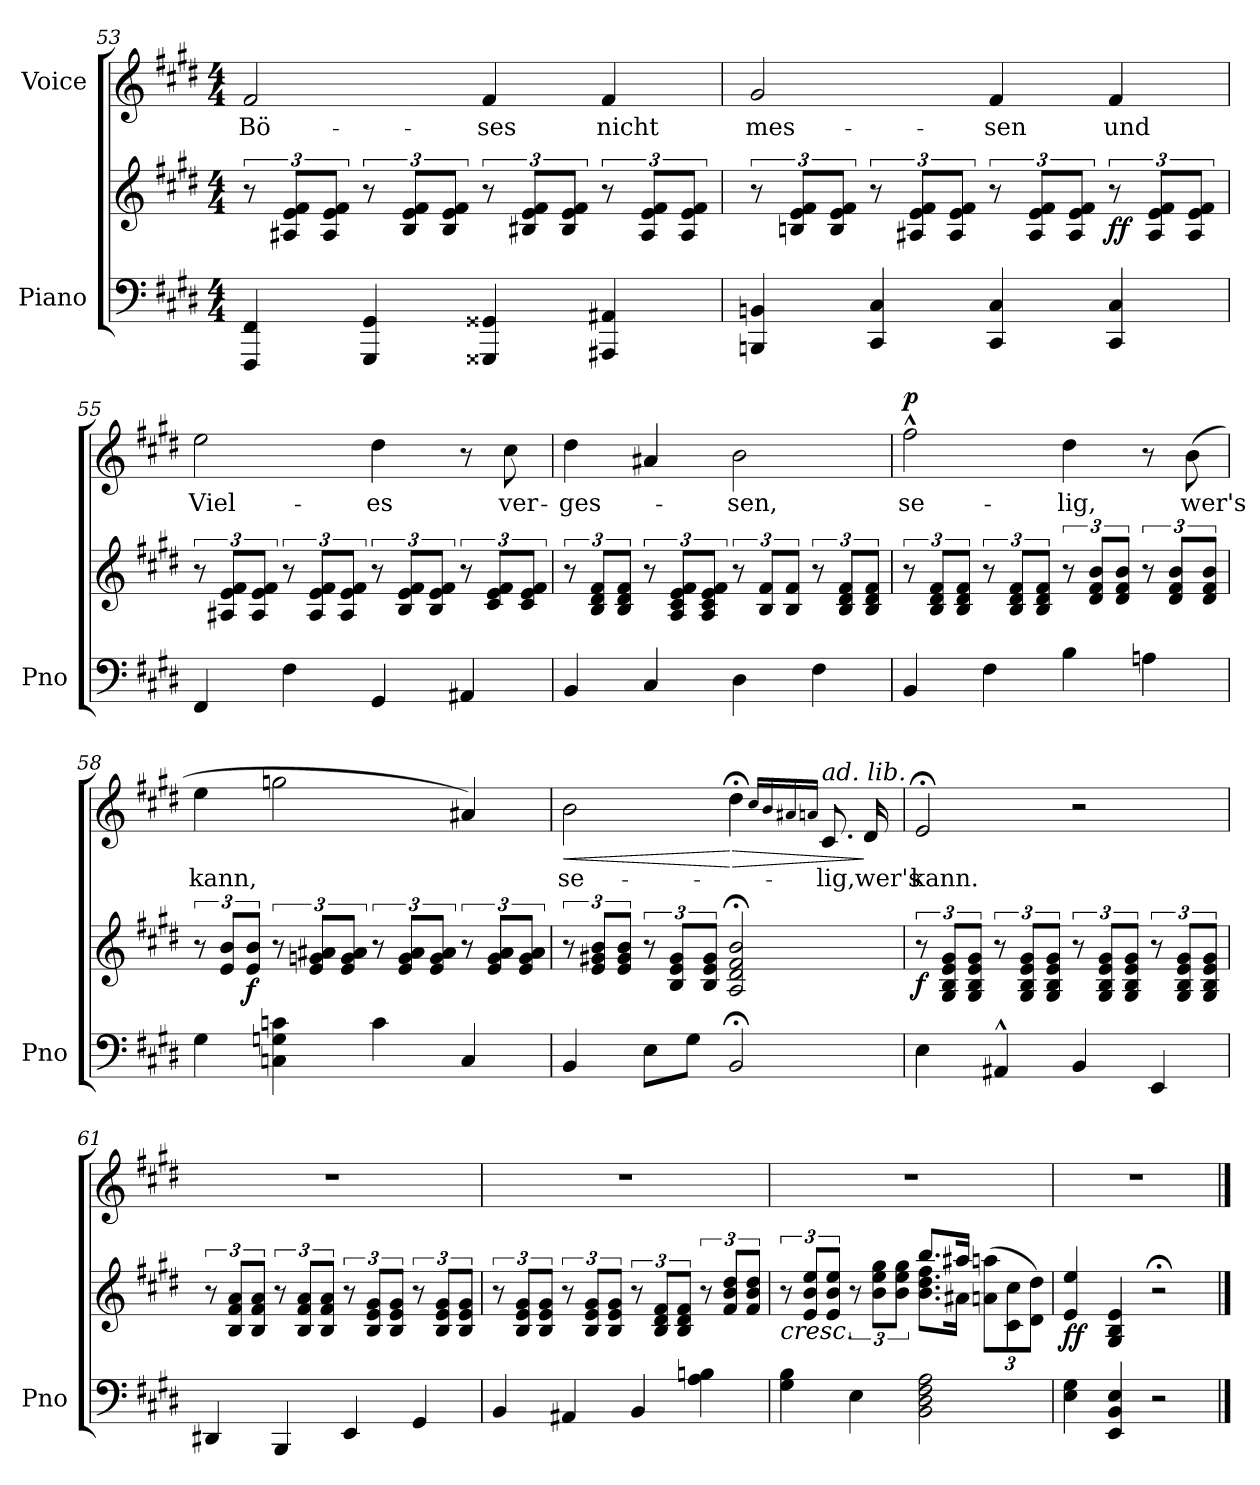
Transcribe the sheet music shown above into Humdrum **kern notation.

**kern	**kern	**dynam	**kern	**text	**dynam
*part2	*part2	*part2	*part1	*part1	*part1
*staff3	*staff2	*staff2/3	*staff1	*staff1	*staff1
*I"Piano	*	*	*I"Voice	*	*
*I'Pno	*	*	*	*	*
*clefF4	*clefG2	*	*clefG2	*	*
*k[f#c#g#d#]	*k[f#c#g#d#]	*	*k[f#c#g#d#]	*	*
*M4/4	*M4/4	*	*M4/4	*	*
=53	=53	=53	=53	=53	=53
!	!	!	!	!LO:LY:b	!
4FFF#/ 4FF#/	12r	.	2f#/	Bö-	.
.	12A#X/ 12e/ 12f#/L	.	.	.	.
.	12A#/ 12e/ 12f#/J	.	.	.	.
4GGG#/ 4GG#/	12r	.	.	.	.
.	12B/ 12e/ 12f#/L	.	.	.	.
.	12B/ 12e/ 12f#/J	.	.	.	.
!	!	!	!	!LO:LY:b	!
4GGG##X/ 4GG##X/	12r	.	4f#/	-ses	.
.	12B#X/ 12e/ 12f#/L	.	.	.	.
.	12B#/ 12e/ 12f#/J	.	.	.	.
!	!	!	!	!LO:LY:b	!
4AAA#X/ 4AA#X/	12r	.	4f#/	nicht	.
.	12A#/ 12e/ 12f#/L	.	.	.	.
.	12A#/ 12e/ 12f#/J	.	.	.	.
=54	=54	=54	=54	=54	=54
!	!	!	!	!LO:LY:b	!
4BBBn/ 4BBn/	12r	.	2g#/	mes-	.
.	12Bn/ 12e/ 12f#/L	.	.	.	.
.	12B/ 12e/ 12f#/J	.	.	.	.
4CC#/ 4C#/	12r	.	.	.	.
.	12A#X/ 12e/ 12f#/L	.	.	.	.
.	12A#/ 12e/ 12f#/J	.	.	.	.
!	!	!	!	!LO:LY:b	!
4CC#/ 4C#/	12r	.	4f#/	-sen	.
.	12A#/ 12e/ 12f#/L	.	.	.	.
.	12A#/ 12e/ 12f#/J	.	.	.	.
!	!	!LO:DY:b	!	!LO:LY:b	!
4CC#/ 4C#/	12r	ff	4f#/	und	.
.	12A#/ 12e/ 12f#/L	.	.	.	.
.	12A#/ 12e/ 12f#/J	.	.	.	.
!!LO:LB:g=z
=55	=55	=55	=55	=55	=55
!	!	!	!	!LO:LY:b	!
4FF#/	12r	.	2ee\	Viel-	.
.	12A#X/ 12e/ 12f#/L	.	.	.	.
.	12A#/ 12e/ 12f#/J	.	.	.	.
4F#\	12r	.	.	.	.
.	12A#/ 12e/ 12f#/L	.	.	.	.
.	12A#/ 12e/ 12f#/J	.	.	.	.
!	!	!	!	!LO:LY:b	!
4GG#/	12r	.	4dd#\	-es	.
.	12B/ 12e/ 12f#/L	.	.	.	.
.	12B/ 12e/ 12f#/J	.	.	.	.
4AA#X/	12r	.	8r	.	.
.	12c#/ 12e/ 12f#/L	.	.	.	.
!	!	!	!	!LO:LY:b	!
.	.	.	8cc#\	ver-	.
.	12c#/ 12e/ 12f#/J	.	.	.	.
=56	=56	=56	=56	=56	=56
!	!	!	!	!LO:LY:b	!
4BB/	12r	.	4dd#\	-ges-	.
.	12B/ 12d#/ 12f#/L	.	.	.	.
.	12B/ 12d#/ 12f#/J	.	.	.	.
4C#/	12r	.	4a#X/	.	.
.	12A/ 12c#/ 12e/ 12f#/L	.	.	.	.
.	12A/ 12c#/ 12e/ 12f#/J	.	.	.	.
!	!	!	!	!LO:LY:b	!
4D#\	12r	.	2b\	-sen,	.
.	12B/ 12f#/L	.	.	.	.
.	12B/ 12f#/J	.	.	.	.
4F#\	12r	.	.	.	.
.	12B/ 12d#/ 12f#/L	.	.	.	.
.	12B/ 12d#/ 12f#/J	.	.	.	.
=57	=57	=57	=57	=57	=57
!	!	!	!	!LO:LY:b	!LO:DY:a
4BB/	12r	.	2ff#^^\	se-	p
.	12B/ 12d#/ 12f#/L	.	.	.	.
.	12B/ 12d#/ 12f#/J	.	.	.	.
4F#\	12r	.	.	.	.
.	12B/ 12d#/ 12f#/L	.	.	.	.
.	12B/ 12d#/ 12f#/J	.	.	.	.
!	!	!	!	!LO:LY:b	!
4B\	12r	.	4dd#\	-lig,	.
.	12d#/ 12f#/ 12b/L	.	.	.	.
.	12d#/ 12f#/ 12b/J	.	.	.	.
4An\	12r	.	8r	.	.
.	12d#/ 12f#/ 12b/L	.	.	.	.
!	!	!	!	!LO:LY:b	!
.	.	.	(>8b\	wer's	.
.	12d#/ 12f#/ 12b/J	.	.	.	.
!!LO:LB:g=z
=58	=58	=58	=58	=58	=58
!	!	!	!	!LO:LY:b	!
4G#\	12r	.	4ee\	kann,	.
.	12e/ 12b/L	.	.	.	.
!	!	!LO:DY:b	!	!	!
.	12e/ 12b/J	f	.	.	.
4Cn\ 4Gn\ 4cn\	12r	.	2ggn\	.	.
.	12e/ 12gn/ 12a#X/L	.	.	.	.
.	12e/ 12g/ 12a#/J	.	.	.	.
4c\	12r	.	.	.	.
.	12e/ 12g/ 12a#/L	.	.	.	.
.	12e/ 12g/ 12a#/J	.	.	.	.
4C/	12r	.	4a#X/)	.	.
.	12e/ 12g/ 12a#/L	.	.	.	.
.	12e/ 12g/ 12a#/J	.	.	.	.
=59	=59	=59	=59	=59	=59
!	!	!	!	!LO:LY:b	!LO:HP:b
4BB/	12r	.	2b\	se-	<
.	12e/ 12g#X/ 12b/L	.	.	.	.
.	12e/ 12g#/ 12b/J	.	.	.	.
8E\L	12r	.	.	.	.
.	12B/ 12e/ 12g#/L	.	.	.	.
8G#\J	.	.	.	.	.
.	12B/ 12e/ 12g#/J	.	.	.	.
!	!	!	!	!	!LO:HP:n=1:b
2BB;/	2A/;< 2d#/;< 2f#/;< 2b/;<	.	4dd#;<\	.	[ >
.	.	.	16qcc#/LL	.	.
.	.	.	16qb/	.	.
.	.	.	16qa#X/	.	.
.	.	.	16qan/JJ	.	.
!	!	!	!LO:TX:a:i:t=ad. lib.	!	!
!	!	!	!	!LO:LY:b	!
.	.	.	8.c#/	-lig,	.
!	!	!	!	!LO:LY:b	!
.	.	.	16d#/	wer's	]
=60	=60	=60	=60	=60	=60
!	!	!LO:DY:b	!	!LO:LY:b	!
4E\	12r	f	2e;</	kann.	.
.	12G#/ 12B/ 12e/ 12g#/L	.	.	.	.
.	12G#/ 12B/ 12e/ 12g#/J	.	.	.	.
4AA#X^^/	12r	.	.	.	.
.	12G#/ 12B/ 12e/ 12g#/L	.	.	.	.
.	12G#/ 12B/ 12e/ 12g#/J	.	.	.	.
4BB/	12r	.	2r	.	.
.	12G#/ 12B/ 12e/ 12g#/L	.	.	.	.
.	12G#/ 12B/ 12e/ 12g#/J	.	.	.	.
4EE/	12r	.	.	.	.
.	12G#/ 12B/ 12e/ 12g#/L	.	.	.	.
.	12G#/ 12B/ 12e/ 12g#/J	.	.	.	.
!!LO:LB:g=z
=61	=61	=61	=61	=61	=61
4DD#X/	12r	.	1r	.	.
.	12B/ 12f#/ 12a/L	.	.	.	.
.	12B/ 12f#/ 12a/J	.	.	.	.
4BBB/	12r	.	.	.	.
.	12B/ 12f#/ 12a/L	.	.	.	.
.	12B/ 12f#/ 12a/J	.	.	.	.
4EE/	12r	.	.	.	.
.	12B/ 12e/ 12g#/L	.	.	.	.
.	12B/ 12e/ 12g#/J	.	.	.	.
4GG#/	12r	.	.	.	.
.	12B/ 12e/ 12g#/L	.	.	.	.
.	12B/ 12e/ 12g#/J	.	.	.	.
=62	=62	=62	=62	=62	=62
4BB/	12r	.	1r	.	.
.	12B/ 12e/ 12g#/L	.	.	.	.
.	12B/ 12e/ 12g#/J	.	.	.	.
4AA#X/	12r	.	.	.	.
.	12B/ 12e/ 12g#/L	.	.	.	.
.	12B/ 12e/ 12g#/J	.	.	.	.
4BB/	12r	.	.	.	.
.	12B/ 12d#/ 12f#/L	.	.	.	.
.	12B/ 12d#/ 12f#/J	.	.	.	.
4A\ 4Bn\	12r	.	.	.	.
.	12f#/ 12b/ 12dd#/L	.	.	.	.
.	12f#/ 12b/ 12dd#/J	.	.	.	.
=63	=63	=63	=63	=63	=63
*	*^	*	*	*	*
!	!LO:TX:b:i:t=cresc.	!	!	!	!	!
4G#\ 4B\	12r	2rgyy	.	1r	.	.
.	12e/ 12b/ 12ee/L	.	.	.	.	.
.	12e/ 12b/ 12ee/J	.	.	.	.	.
4E\	12r	.	.	.	.	.
.	12b\ 12ee\ 12gg#\L	.	.	.	.	.
.	12b\ 12ee\ 12gg#\J	.	.	.	.	.
2BB\ 2D#\ 2F#\ 2A\	8.bb/L	8.b\ 8.dd#\ 8.ff#\L	.	.	.	.
.	16aa#X/Jk	16a#X\Jk	.	.	.	.
*	*Xbrackettup	*	*	*	*	*
.	(>12an\ 12aan\L	4rgyy	.	.	.	.
.	12c#\ 12cc#\	.	.	.	.	.
.	12d#\ 12dd#\J)	.	.	.	.	.
*	*v	*v	*	*	*	*
=64	=64	=64	=64	=64	=64
!	!	!LO:DY:b	!	!	!
4E\ 4G#\	4e/ 4ee/	ff	1r	.	.
4EE/ 4BB/ 4E/	4G#/ 4B/ 4e/	.	.	.	.
2r	2r;<	.	.	.	.
==	==	==	==	==	==
*-	*-	*-	*-	*-	*-
